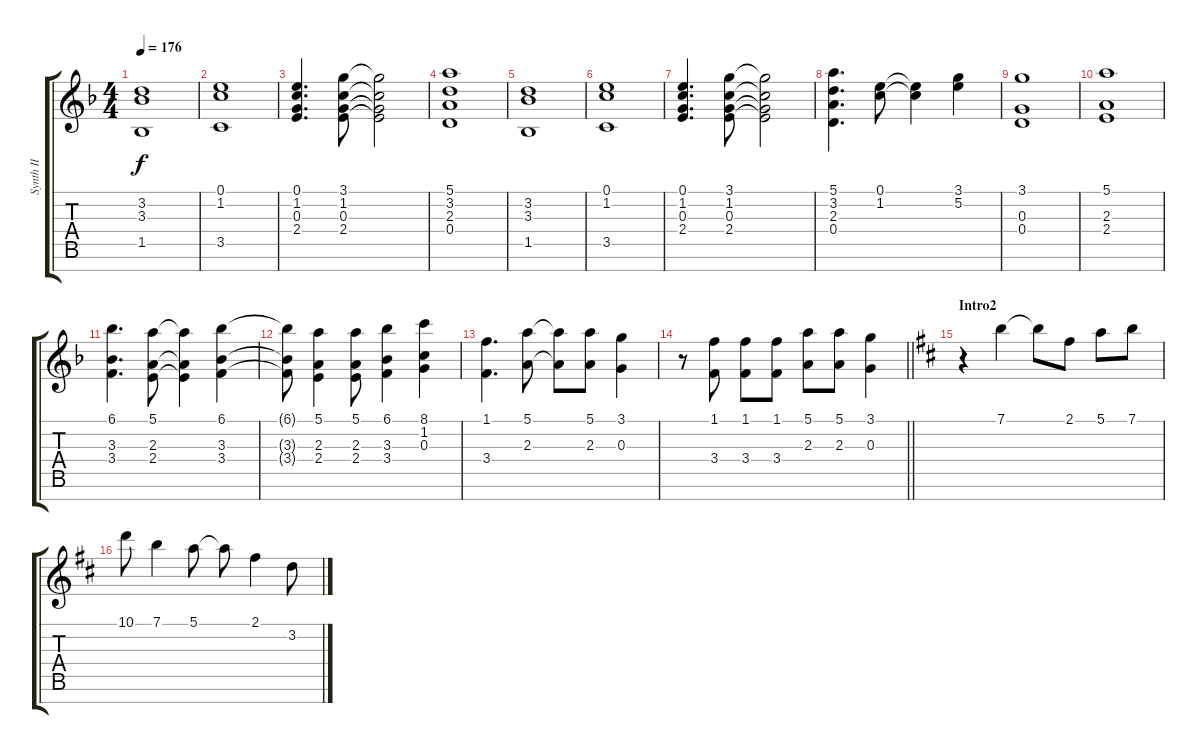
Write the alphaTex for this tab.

\track ("Synth II" "Synth II") {instrument lead2sawtooth}
\staff {score tabs}
\tuning (E5 B4 G4 D4 A3 E3 B2) {hide}
\ts (4 4)
\tempo 176
\clef g2
\ks f
(3.2 3.3 1.5).1{dy f} |
(0.1 1.2 3.5).1 |
(0.1 1.2 0.3 2.4).4{d} (3.1 1.2 0.3 2.4).8 (3.1{t} 1.2{t} 0.3{t} 2.4{t}).2 |
(5.1 3.2 2.3 0.4).1 |
(3.2 3.3 1.5).1 |
(0.1 1.2 3.5).1 |
(0.1 1.2 0.3 2.4).4{d} (3.1 1.2 0.3 2.4).8 (3.1{t} 1.2{t} 0.3{t} 2.4{t}).2 |
(5.1 3.2 2.3 0.4).4{d} (0.1 1.2).8 (0.1{t} 1.2{t}).4 (3.1 5.2).4 |
(3.1 0.3 0.4).1 |
(5.1 2.3 2.4).1 |
(6.1 3.3 3.4).4{d} (5.1 2.3 2.4).8 (5.1{t} 2.3{t} 2.4{t}).4 (6.1 3.3 3.4).4 |
(6.1{t} 3.3{t} 3.4{t}).8 (5.1 2.3 2.4).4 (5.1 2.3 2.4).8 (6.1 3.3 3.4).4 (8.1 1.2 0.3).4 |
(1.1 3.4).4{d} (5.1 2.3).8 (5.1{t} 2.3{t}).8 (5.1 2.3).8 (3.1 0.3).4 |
\barLineRight lightlight
r.8 (1.1 3.4).8 (1.1 3.4).8 (1.1 3.4).8 (5.1 2.3).8 (5.1 2.3).8 (3.1 0.3).4 |
\section ("" "Intro2")
\ks d
r.4 7.1.4 7.1{t}.8 2.1.8 5.1.8 7.1.8 |
10.1.8 7.1.4 5.1.8 5.1{t}.8 2.1.4 3.2.8
